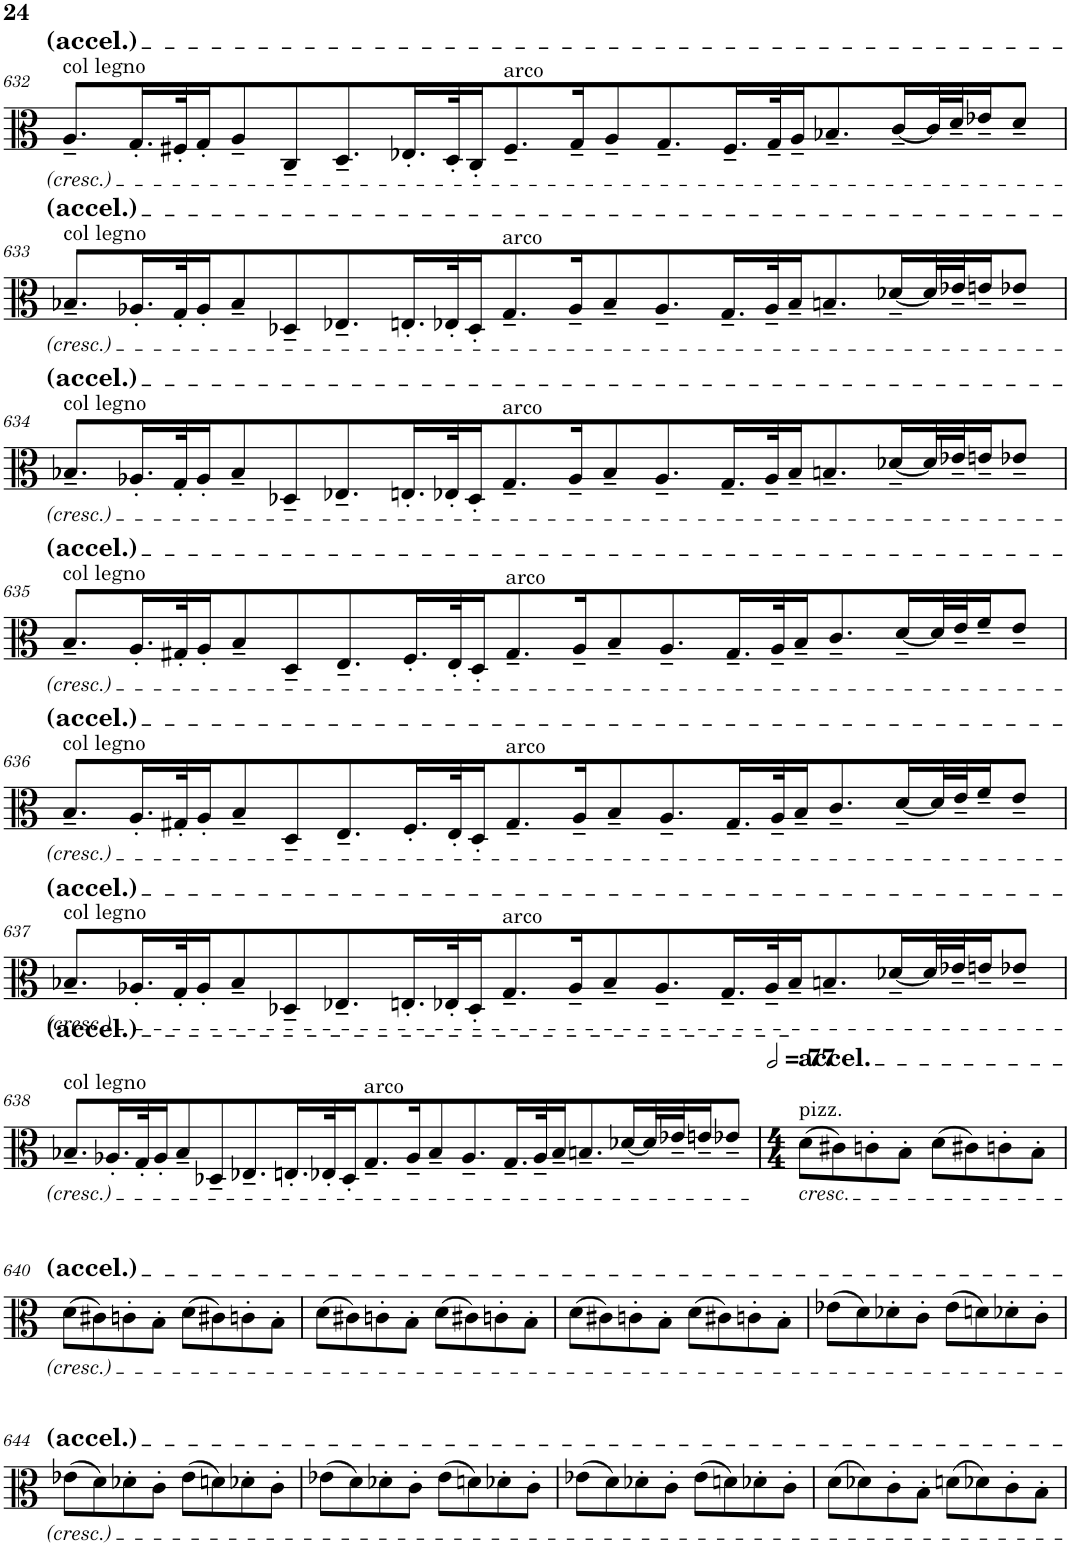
**kern
*part1
*staff1
*I"Viola
*I'Vla.
!!LO:PB:g=z
*clefC3
*k[]
*M9/4
=632
!LO:TX:a:t=col legno
8.A~/L
16.G'/L
32F#X'/K
16G'/J
8A~/
8C~/
8.D~/
16.E-X'/L
32D'/K
16C'/J
!LO:TX:a:t=arco
8.F#~/
16G~/K
8A~/
8.G~/
16.F#~/L
32G~/K
16A~/J
8.B-X~/
[16c~/L
32c/L]
32d~/J
16e-X~/J
8d~/J
!!LO:LB:g=z
=633
!LO:TX:a:t=col legno
8.B-X~/L
16.A-X'/L
32G'/K
16A-'/J
8B-~/
8D-X~/
8.E-X~/
16.En'/L
32E-X'/K
16D-'/J
!LO:TX:a:t=arco
8.G~/
16A-~/K
8B-~/
8.A-~/
16.G~/L
32A-~/K
16B-~/J
8.Bn~/
[16d-X~/L
32d-/L]
32e-X~/J
16en~/J
8e-X~/J
!!LO:LB:g=z
=634
!LO:TX:a:t=col legno
8.B-X~/L
16.A-X'/L
32G'/K
16A-'/J
8B-~/
8D-X~/
8.E-X~/
16.En'/L
32E-X'/K
16D-'/J
!LO:TX:a:t=arco
8.G~/
16A-~/K
8B-~/
8.A-~/
16.G~/L
32A-~/K
16B-~/J
8.Bn~/
[16d-X~/L
32d-/L]
32e-X~/J
16en~/J
8e-X~/J
!!LO:LB:g=z
=635
!LO:TX:a:t=col legno
8.B~/L
16.A'/L
32G#X'/K
16A'/J
8B~/
8D~/
8.E~/
16.F'/L
32E'/K
16D'/J
!LO:TX:a:t=arco
8.G#~/
16A~/K
8B~/
8.A~/
16.G#~/L
32A~/K
16B~/J
8.c~/
[16d~/L
32d/L]
32e~/J
16f~/J
8e~/J
!!LO:LB:g=z
=636
!LO:TX:a:t=col legno
8.B~/L
16.A'/L
32G#X'/K
16A'/J
8B~/
8D~/
8.E~/
16.F'/L
32E'/K
16D'/J
!LO:TX:a:t=arco
8.G#~/
16A~/K
8B~/
8.A~/
16.G#~/L
32A~/K
16B~/J
8.c~/
[16d~/L
32d/L]
32e~/J
16f~/J
8e~/J
!!LO:LB:g=z
=637
!LO:TX:a:t=col legno
8.B-X~/L
16.A-X'/L
32G'/K
16A-'/J
8B-~/
8D-X~/
8.E-X~/
16.En'/L
32E-X'/K
16D-'/J
!LO:TX:a:t=arco
8.G~/
16A-~/K
8B-~/
8.A-~/
16.G~/L
32A-~/K
16B-~/J
8.Bn~/
[16d-X~/L
32d-/L]
32e-X~/J
16en~/J
8e-X~/J
!!LO:LB:g=z
=638
!LO:TX:a:t=col legno
8.B-X~/L
16.A-X'/L
32G'/K
16A-'/J
8B-~/
8D-X~/
8.E-X~/
16.En'/L
32E-X'/K
16D-'/J
!LO:TX:a:t=arco
8.G~/
16A-~/K
8B-~/
8.A-~/
16.G~/L
32A-~/K
16B-~/J
8.Bn~/
[16d-X~/L
32d-/L]
32e-X~/J
16en~/J
8e-X~/J
=639
*M4/4
*MM154
!LO:TX:a:t=pizz.
!LO:TX:a:t=accel.
(8d\L
8c#X\)
8cn'\
8B'\J
(8d\L
8c#X\)
8cn'\
8B'\J
!!LO:LB:g=z
=640
(8d\L
8c#X\)
8cn'\
8B'\J
(8d\L
8c#X\)
8cn'\
8B'\J
=641
(8d\L
8c#X\)
8cn'\
8B'\J
(8d\L
8c#X\)
8cn'\
8B'\J
=642
(8d\L
8c#X\)
8cn'\
8B'\J
(8d\L
8c#X\)
8cn'\
8B'\J
=643
(8e-X\L
8d\)
8d-X'\
8c'\J
(8e-\L
8dn\)
8d-X'\
8c'\J
!!LO:LB:g=z
=644
(8e-X\L
8d\)
8d-X'\
8c'\J
(8e-\L
8dn\)
8d-X'\
8c'\J
=645
(8e-X\L
8d\)
8d-X'\
8c'\J
(8e-\L
8dn\)
8d-X'\
8c'\J
=646
(8e-X\L
8d\)
8d-X'\
8c'\J
(8e-\L
8dn\)
8d-X'\
8c'\J
=647
(8d\L
8d-X\)
8c'\
8B'\J
(8dn\L
8d-X\)
8c'\
8B'\J
=
*-
